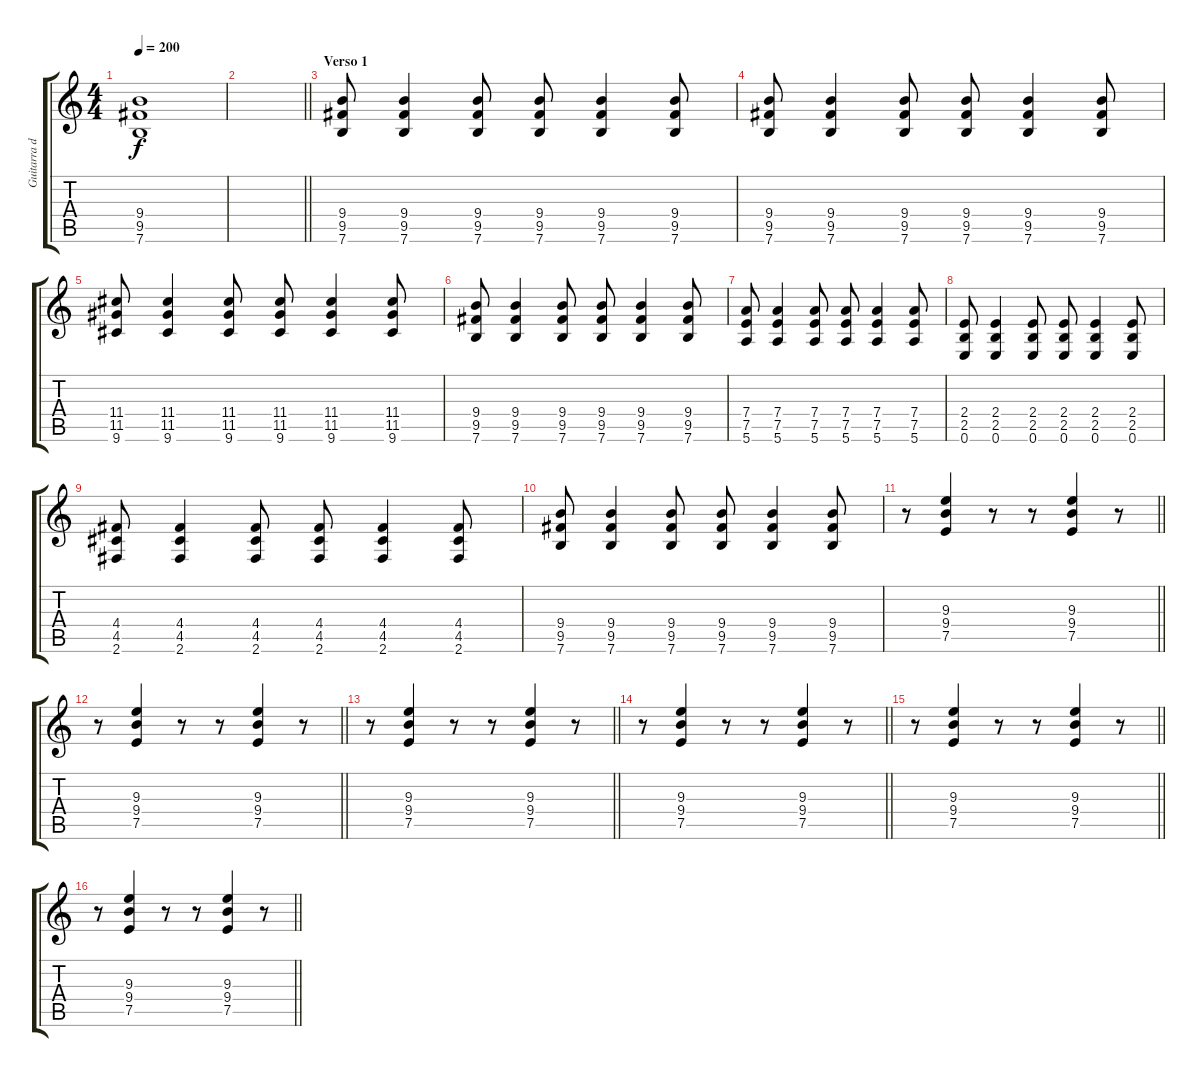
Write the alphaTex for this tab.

\track ("Guitarra de Acompañamiento" "Guitarra d") {mute instrument distortionguitar}
\staff {score tabs}
\tuning (E4 B3 G3 D3 A2 E2) {hide}
\ts (4 4)
\tempo 200
\clef g2
\ks c
(9.4 9.5 7.6).1{dy f} |
\barLineRight lightlight
|
\section ("" "Verso 1")
(9.4 9.5 7.6).8 (9.4 9.5 7.6).4 (9.4 9.5 7.6).8 (9.4 9.5 7.6).8 (9.4 9.5 7.6).4 (9.4 9.5 7.6).8 |
(9.4 9.5 7.6).8 (9.4 9.5 7.6).4 (9.4 9.5 7.6).8 (9.4 9.5 7.6).8 (9.4 9.5 7.6).4 (9.4 9.5 7.6).8 |
(11.4 11.5 9.6).8 (11.4 11.5 9.6).4 (11.4 11.5 9.6).8 (11.4 11.5 9.6).8 (11.4 11.5 9.6).4 (11.4 11.5 9.6).8 |
(9.4 9.5 7.6).8 (9.4 9.5 7.6).4 (9.4 9.5 7.6).8 (9.4 9.5 7.6).8 (9.4 9.5 7.6).4 (9.4 9.5 7.6).8 |
(7.4 7.5 5.6).8 (7.4 7.5 5.6).4 (7.4 7.5 5.6).8 (7.4 7.5 5.6).8 (7.4 7.5 5.6).4 (7.4 7.5 5.6).8 |
(2.4 2.5 0.6).8 (2.4 2.5 0.6).4 (2.4 2.5 0.6).8 (2.4 2.5 0.6).8 (2.4 2.5 0.6).4 (2.4 2.5 0.6).8 |
(4.4 4.5 2.6).8 (4.4 4.5 2.6).4 (4.4 4.5 2.6).8 (4.4 4.5 2.6).8 (4.4 4.5 2.6).4 (4.4 4.5 2.6).8 |
(9.4 9.5 7.6).8 (9.4 9.5 7.6).4 (9.4 9.5 7.6).8 (9.4 9.5 7.6).8 (9.4 9.5 7.6).4 (9.4 9.5 7.6).8 |
\barLineRight lightlight
r.8 (9.3 9.4 7.5).4 r.8 r.8 (9.3 9.4 7.5).4 r.8 |
\barLineRight lightlight
r.8 (9.3 9.4 7.5).4 r.8 r.8 (9.3 9.4 7.5).4 r.8 |
\barLineRight lightlight
r.8 (9.3 9.4 7.5).4 r.8 r.8 (9.3 9.4 7.5).4 r.8 |
\barLineRight lightlight
r.8 (9.3 9.4 7.5).4 r.8 r.8 (9.3 9.4 7.5).4 r.8 |
\barLineRight lightlight
r.8 (9.3 9.4 7.5).4 r.8 r.8 (9.3 9.4 7.5).4 r.8 |
\barLineRight lightlight
r.8 (9.3 9.4 7.5).4 r.8 r.8 (9.3 9.4 7.5).4 r.8
